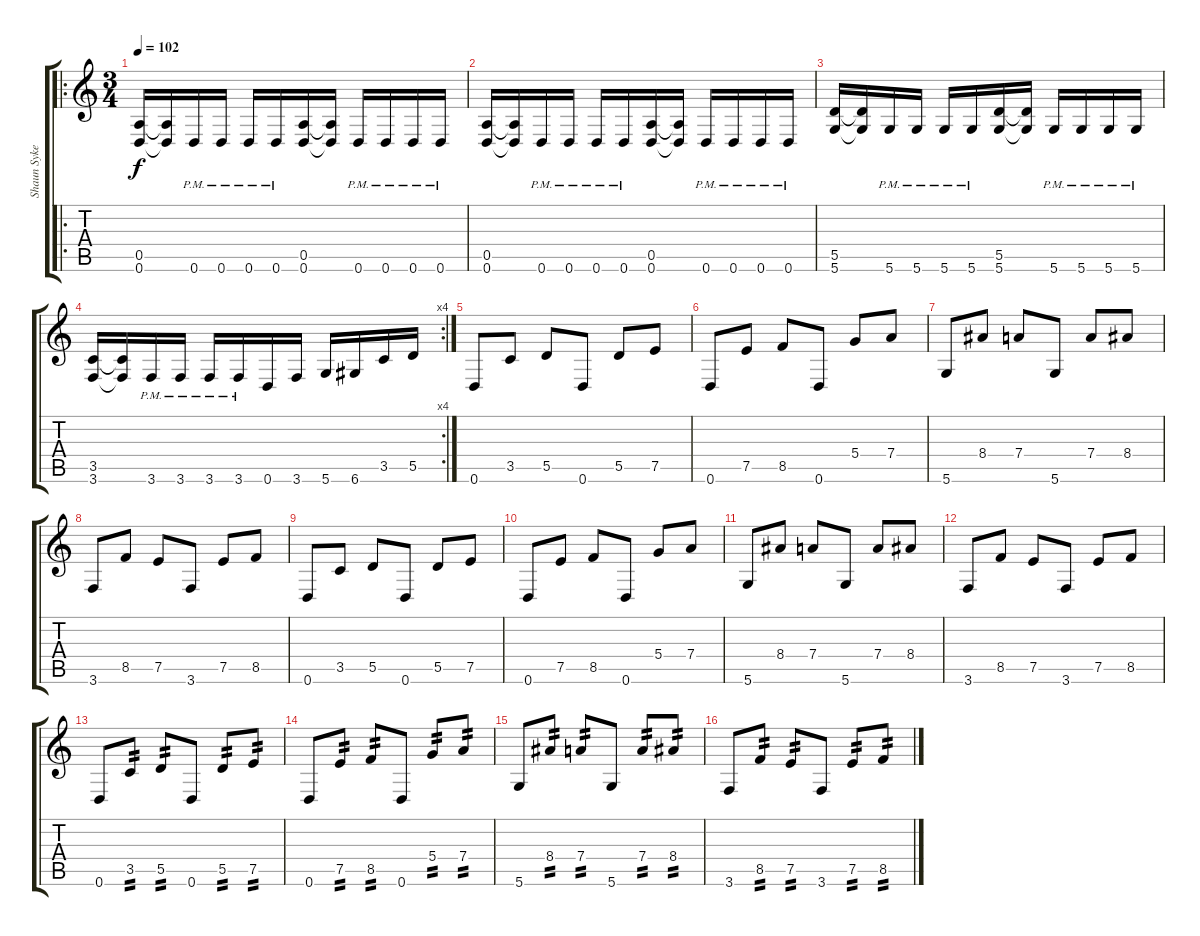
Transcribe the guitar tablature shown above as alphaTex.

\track ("Shaun Sykes" "Shaun Syke") {instrument distortionguitar}
\staff {score tabs}
\tuning (E4 B3 G3 D3 A2 D2) {hide}
\ro
\ts (3 4)
\tempo 102
\clef g2
\ks c
(0.5 0.6).16{dy f} (0.5{t} 0.6{t}).16 0.6{pm}.16 0.6{pm}.16 0.6{pm}.16 0.6{pm}.16 (0.5 0.6).16 (0.5{t} 0.6{t}).16 0.6{pm}.16 0.6{pm}.16 0.6{pm}.16 0.6{pm}.16 |
(0.5 0.6).16 (0.5{t} 0.6{t}).16 0.6{pm}.16 0.6{pm}.16 0.6{pm}.16 0.6{pm}.16 (0.5 0.6).16 (0.5{t} 0.6{t}).16 0.6{pm}.16 0.6{pm}.16 0.6{pm}.16 0.6{pm}.16 |
(5.5 5.6).16 (5.5{t} 5.6{t}).16 5.6{pm}.16 5.6{pm}.16 5.6{pm}.16 5.6{pm}.16 (5.5 5.6).16 (5.5{t} 5.6{t}).16 5.6{pm}.16 5.6{pm}.16 5.6{pm}.16 5.6{pm}.16 |
\rc 4
(3.5 3.6).16 (3.5{t} 3.6{t}).16 3.6{pm}.16 3.6{pm}.16 3.6{pm}.16 3.6{pm}.16 0.6.16 3.6.16 5.6.16 6.6.16 3.5.16 5.5.16 |
0.6.8 3.5.8 5.5.8 0.6.8 5.5.8 7.5.8 |
0.6.8 7.5.8 8.5.8 0.6.8 5.4.8 7.4.8 |
5.6.8 8.4.8 7.4.8 5.6.8 7.4.8 8.4.8 |
3.6.8 8.5.8 7.5.8 3.6.8 7.5.8 8.5.8 |
0.6.8 3.5.8 5.5.8 0.6.8 5.5.8 7.5.8 |
0.6.8 7.5.8 8.5.8 0.6.8 5.4.8 7.4.8 |
5.6.8 8.4.8 7.4.8 5.6.8 7.4.8 8.4.8 |
3.6.8 8.5.8 7.5.8 3.6.8 7.5.8 8.5.8 |
0.6.8 3.5.8{tp 2} 5.5.8{tp 2} 0.6.8 5.5.8{tp 2} 7.5.8{tp 2} |
0.6.8 7.5.8{tp 2} 8.5.8{tp 2} 0.6.8 5.4.8{tp 2} 7.4.8{tp 2} |
5.6.8 8.4.8{tp 2} 7.4.8{tp 2} 5.6.8 7.4.8{tp 2} 8.4.8{tp 2} |
3.6.8 8.5.8{tp 2} 7.5.8{tp 2} 3.6.8 7.5.8{tp 2} 8.5.8{tp 2}
